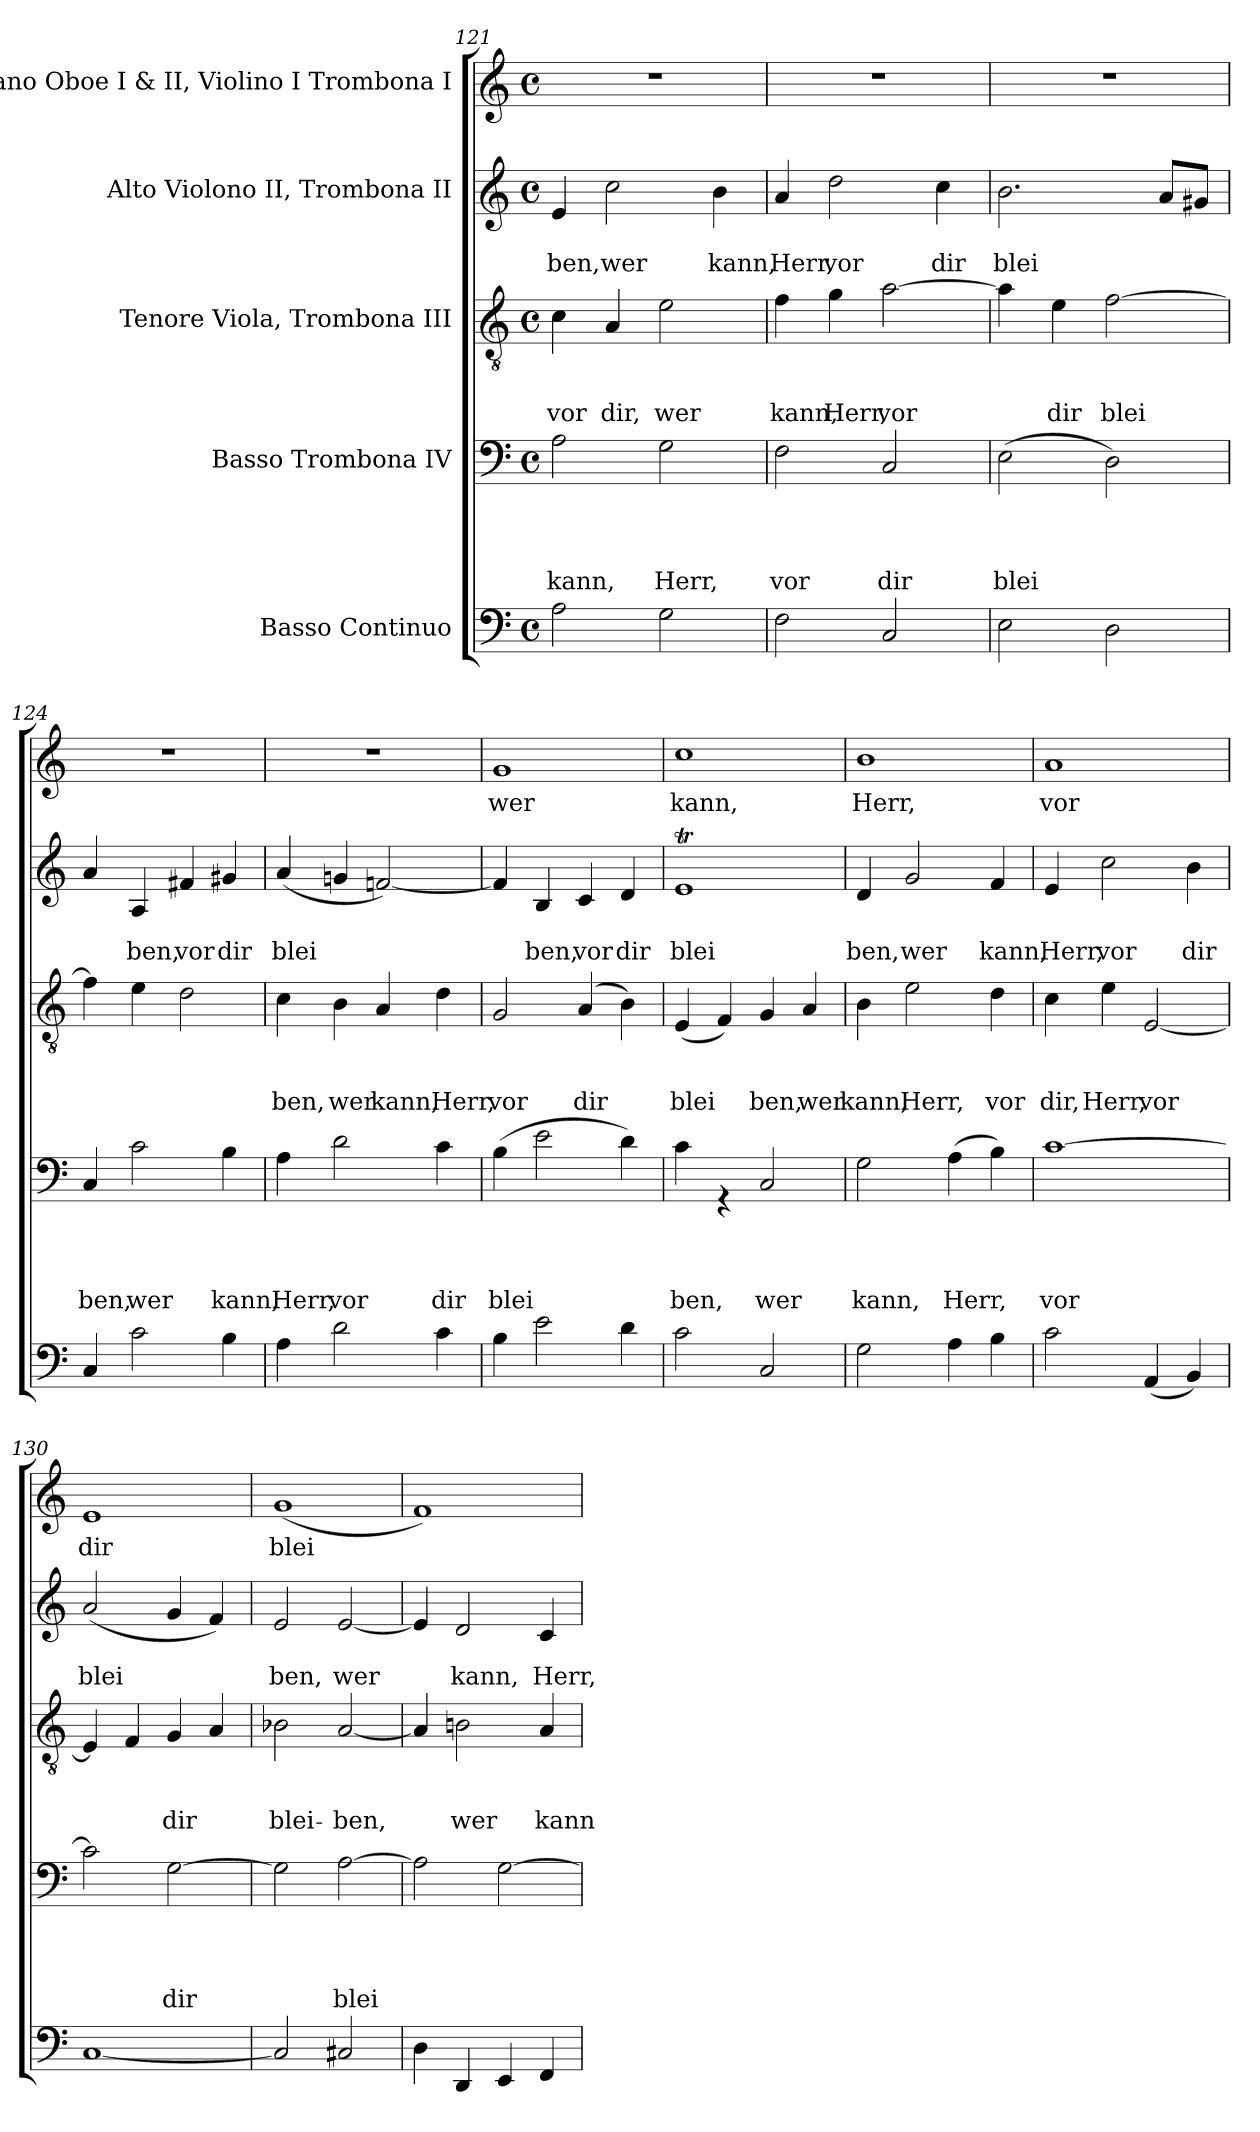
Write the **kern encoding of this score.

**kern	**kern	**text	**text	**text	**text	**kern	**text	**text	**text	**kern	**text	**text	**kern	**text
*part5	*part4	*part4	*part4	*part4	*part4	*part3	*part3	*part3	*part3	*part2	*part2	*part2	*part1	*part1
*staff5	*staff4	*staff4	*staff4	*staff4	*staff4	*staff3	*staff3	*staff3	*staff3	*staff2	*staff2	*staff2	*staff1	*staff1
*I"Basso Continuo	*I"Basso Trombona IV	*	*	*	*	*I"Tenore Viola, Trombona III	*	*	*	*I"Alto Violono II, Trombona II	*	*	*I"Soprano Oboe I & II, Violino I Trombona I	*
*clefF4	*clefF4	*	*	*	*	*clefGv2	*	*	*	*clefG2	*	*	*clefG2	*
*k[]	*k[]	*	*	*	*	*k[]	*	*	*	*k[]	*	*	*k[]	*
*C:	*C:	*	*	*	*	*C:	*	*	*	*C:	*	*	*C:	*
*M4/4	*M4/4	*	*	*	*	*M4/4	*	*	*	*M4/4	*	*	*M4/4	*
*met(c)	*met(c)	*	*	*	*	*met(c)	*	*	*	*met(c)	*	*	*met(c)	*
=121	=121	=121	=121	=121	=121	=121	=121	=121	=121	=121	=121	=121	=121	=121
!	!	!	!	!	!LO:LY:b	!	!	!	!LO:LY:b	!	!	!LO:LY:b	!	!
2A\	2A\	.	.	.	kann,	4c\	.	.	vor	4e/	.	ben,	1r	.
!	!	!	!	!	!	!	!	!	!LO:LY:b	!	!	!LO:LY:b	!	!
.	.	.	.	.	.	4A/	.	.	dir,	2cc\	.	wer	.	.
!	!	!	!	!	!LO:LY:b	!	!	!	!LO:LY:b	!	!	!	!	!
2G\	2G\	.	.	.	Herr,	2e\	.	.	wer	.	.	.	.	.
!	!	!	!	!	!	!	!	!	!	!	!	!LO:LY:b	!	!
.	.	.	.	.	.	.	.	.	.	4b\	.	kann,	.	.
=122	=122	=122	=122	=122	=122	=122	=122	=122	=122	=122	=122	=122	=122	=122
!	!	!	!	!	!LO:LY:b	!	!	!	!LO:LY:b	!	!	!LO:LY:b	!	!
2F\	2F\	.	.	.	vor	4f\	.	.	kann,	4a/	.	Herr,	1r	.
!	!	!	!	!	!	!	!	!	!LO:LY:b	!	!	!LO:LY:b	!	!
.	.	.	.	.	.	4g\	.	.	Herr,	2dd\	.	vor	.	.
!	!	!	!	!	!LO:LY:b	!	!	!	!LO:LY:b	!	!	!	!	!
2C/	2C/	.	.	.	dir	[>2a\	.	.	vor	.	.	.	.	.
!	!	!	!	!	!	!	!	!	!	!	!	!LO:LY:b	!	!
.	.	.	.	.	.	.	.	.	.	4cc\	.	dir	.	.
=123	=123	=123	=123	=123	=123	=123	=123	=123	=123	=123	=123	=123	=123	=123
!	!	!	!	!	!LO:LY:b	!	!	!	!	!	!	!LO:LY:b	!	!
2E\	(>2E\	.	.	.	blei	4a\]	.	.	.	2.b\	.	blei	1r	.
!	!	!	!	!	!	!	!	!	!LO:LY:b	!	!	!	!	!
.	.	.	.	.	.	4e\	.	.	dir	.	.	.	.	.
!	!	!	!	!	!	!	!	!	!LO:LY:b	!	!	!	!	!
2D\	2D\)	.	.	.	.	[>2f\	.	.	blei	.	.	.	.	.
.	.	.	.	.	.	.	.	.	.	8a/L	.	.	.	.
.	.	.	.	.	.	.	.	.	.	8g#X/J	.	.	.	.
!!LO:LB:g=z
=124	=124	=124	=124	=124	=124	=124	=124	=124	=124	=124	=124	=124	=124	=124
!	!	!	!	!	!LO:LY:b	!	!	!	!	!	!	!	!	!
4C/	4C/	.	.	.	ben,	4f\]	.	.	.	4a/	.	.	1r	.
!	!	!	!	!	!LO:LY:b	!	!	!	!	!	!	!LO:LY:b	!	!
2c\	2c\	.	.	.	wer	4e\	.	.	.	4A/	.	ben,	.	.
!	!	!	!	!	!	!	!	!	!	!	!	!LO:LY:b	!	!
.	.	.	.	.	.	2d\	.	.	.	4f#X/	.	vor	.	.
!	!	!	!	!	!LO:LY:b	!	!	!	!	!	!	!LO:LY:b	!	!
4B\	4B\	.	.	.	kann,	.	.	.	.	4g#X/	.	dir	.	.
=125	=125	=125	=125	=125	=125	=125	=125	=125	=125	=125	=125	=125	=125	=125
!	!	!	!	!	!LO:LY:b	!	!	!	!LO:LY:b	!	!	!LO:LY:b	!	!
4A\	4A\	.	.	.	Herr,	4c\	.	.	ben,	(<4a/	.	blei	1r	.
!	!	!	!	!	!LO:LY:b	!	!	!	!LO:LY:b	!	!	!	!	!
2d\	2d\	.	.	.	vor	4B\	.	.	wer	4gni/	.	.	.	.
!	!	!	!	!	!	!	!	!	!LO:LY:b	!	!	!	!	!
.	.	.	.	.	.	4A/	.	.	kann,	[<2fni/)	.	.	.	.
!	!	!	!	!	!LO:LY:b	!	!	!	!LO:LY:b	!	!	!	!	!
4c\	4c\	.	.	.	dir	4d\	.	.	Herr,	.	.	.	.	.
=126	=126	=126	=126	=126	=126	=126	=126	=126	=126	=126	=126	=126	=126	=126
!	!	!	!	!	!LO:LY:b	!	!	!	!LO:LY:b	!	!	!	!	!LO:LY:b
4B\	(>4B\	.	.	.	blei	2G/	.	.	vor	4f/]	.	.	1g	wer
!	!	!	!	!	!	!	!	!	!	!	!	!LO:LY:b	!	!
2e\	2e\	.	.	.	.	.	.	.	.	4B/	.	ben,	.	.
!	!	!	!	!	!	!	!	!	!LO:LY:b	!	!	!LO:LY:b	!	!
.	.	.	.	.	.	(<4A/	.	.	dir	4c/	.	vor	.	.
!	!	!	!	!	!	!	!	!	!	!	!	!LO:LY:b	!	!
4d\	4d\)	.	.	.	.	4B\)	.	.	.	4d/	.	dir	.	.
=127	=127	=127	=127	=127	=127	=127	=127	=127	=127	=127	=127	=127	=127	=127
!	!	!	!	!	!LO:LY:b	!	!	!	!LO:LY:b	!	!	!LO:LY:b	!	!LO:LY:b
2c\	4c\	.	.	.	ben,	(<4E/	.	.	blei	1et	.	blei	1cc	kann,
.	4rGG	.	.	.	.	4F/)	.	.	.	.	.	.	.	.
!	!	!	!	!	!LO:LY:b	!	!	!	!LO:LY:b	!	!	!	!	!
2C/	2C/	.	.	.	wer	4G/	.	.	ben,	.	.	.	.	.
!	!	!	!	!	!	!	!	!	!LO:LY:b	!	!	!	!	!
.	.	.	.	.	.	4A/	.	.	wer	.	.	.	.	.
=128	=128	=128	=128	=128	=128	=128	=128	=128	=128	=128	=128	=128	=128	=128
!	!	!	!	!	!LO:LY:b	!	!	!	!LO:LY:b	!	!	!LO:LY:b	!	!LO:LY:b
2G\	2G\	.	.	.	kann,	4B\	.	.	kann,	4d/	.	ben,	1b	Herr,
!	!	!	!	!	!	!	!	!	!LO:LY:b	!	!	!LO:LY:b	!	!
.	.	.	.	.	.	2e\	.	.	Herr,	2g/	.	wer	.	.
!	!	!	!	!	!LO:LY:b	!	!	!	!	!	!	!	!	!
4A\	(>4A\	.	.	.	Herr,	.	.	.	.	.	.	.	.	.
!	!	!	!	!	!	!	!	!	!LO:LY:b	!	!	!LO:LY:b	!	!
4B\	4B\)	.	.	.	.	4d\	.	.	vor	4f/	.	kann,	.	.
!!LO:LB:g=z
=129	=129	=129	=129	=129	=129	=129	=129	=129	=129	=129	=129	=129	=129	=129
!	!	!	!	!	!LO:LY:b	!	!	!	!LO:LY:b	!	!	!LO:LY:b	!	!LO:LY:b
2c\	[>1c	.	.	.	vor	4c\	.	.	dir,	4e/	.	Herr,	1a	vor
!	!	!	!	!	!	!	!	!	!LO:LY:b	!	!	!LO:LY:b	!	!
.	.	.	.	.	.	4e\	.	.	Herr,	2cc\	.	vor	.	.
!	!	!	!	!	!	!	!	!	!LO:LY:b	!	!	!	!	!
(<4AA/	.	.	.	.	.	[<2E/	.	.	vor	.	.	.	.	.
!	!	!	!	!	!	!	!	!	!	!	!	!LO:LY:b	!	!
4BB/)	.	.	.	.	.	.	.	.	.	4b\	.	dir	.	.
=130	=130	=130	=130	=130	=130	=130	=130	=130	=130	=130	=130	=130	=130	=130
!	!	!	!	!	!	!	!	!	!	!	!	!LO:LY:b	!	!LO:LY:b
[<1C	2c\]	.	.	.	.	4E/]	.	.	.	(<2a/	.	blei	1e	dir
.	.	.	.	.	.	4F/	.	.	.	.	.	.	.	.
!	!	!	!	!	!LO:LY:b	!	!	!	!LO:LY:b	!	!	!	!	!
.	[>2G\	.	.	.	dir	4G/	.	.	dir	4g/	.	.	.	.
.	.	.	.	.	.	4A/	.	.	.	4f/)	.	.	.	.
=131	=131	=131	=131	=131	=131	=131	=131	=131	=131	=131	=131	=131	=131	=131
!	!	!	!	!	!	!	!	!	!LO:LY:b	!	!	!LO:LY:b	!	!LO:LY:b
2C/]	2G\]	.	.	.	.	2B-X\	.	.	blei-	2e/	.	ben,	(<1g	blei
!	!	!	!	!	!LO:LY:b	!	!	!	!LO:LY:b	!	!	!LO:LY:b	!	!
2C#X/	[>2A\	.	.	.	blei	[<2A/	.	.	-ben,	[<2e/	.	wer	.	.
=132	=132	=132	=132	=132	=132	=132	=132	=132	=132	=132	=132	=132	=132	=132
4D\	2A\]	.	.	.	.	4A/]	.	.	.	4e/]	.	.	1f)	.
!	!	!	!	!	!	!	!	!	!LO:LY:b	!	!	!LO:LY:b	!	!
4DD/	.	.	.	.	.	2Bni\	.	.	wer	2d/	.	kann,	.	.
4EE/	[>2G\	.	.	.	.	.	.	.	.	.	.	.	.	.
!	!	!	!	!	!	!	!	!	!LO:LY:b	!	!	!LO:LY:b	!	!
4FF/	.	.	.	.	.	4A/	.	.	kann	4c/	.	Herr,	.	.
=	=	=	=	=	=	=	=	=	=	=	=	=	=	=
*-	*-	*-	*-	*-	*-	*-	*-	*-	*-	*-	*-	*-	*-	*-
